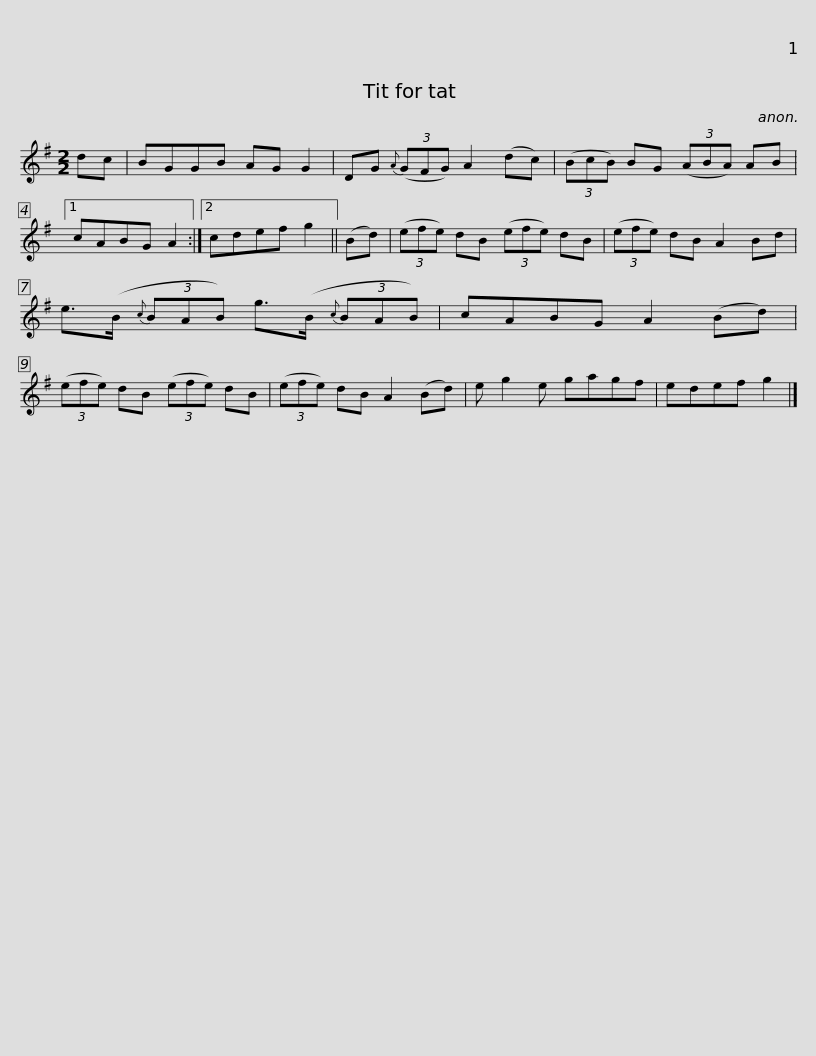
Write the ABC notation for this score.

X:1
L:1/8
M:2/2
I:linebreak $
K:G
V:1 treble
V:1
 dc | BGGB AG G2 | DG{A} (3(GFG) A2 (dc) | (3(BcB) BG (3(ABA) AB |1 cABG A2 :|2 %5
 cdef g2 || (Bd) |$ (3(efe) dB (3(efe) dB | (3(efe) dB A2 Bd | e>(B{c} (3BAB) g>(B{c} (3BAB) | %10
 cABG A2 (Bd) |$ (3(efe) dB (3(efe) dB | (3(efe) dB A2 (Bd) | e g2 e gagf | edef g2 |] %15
